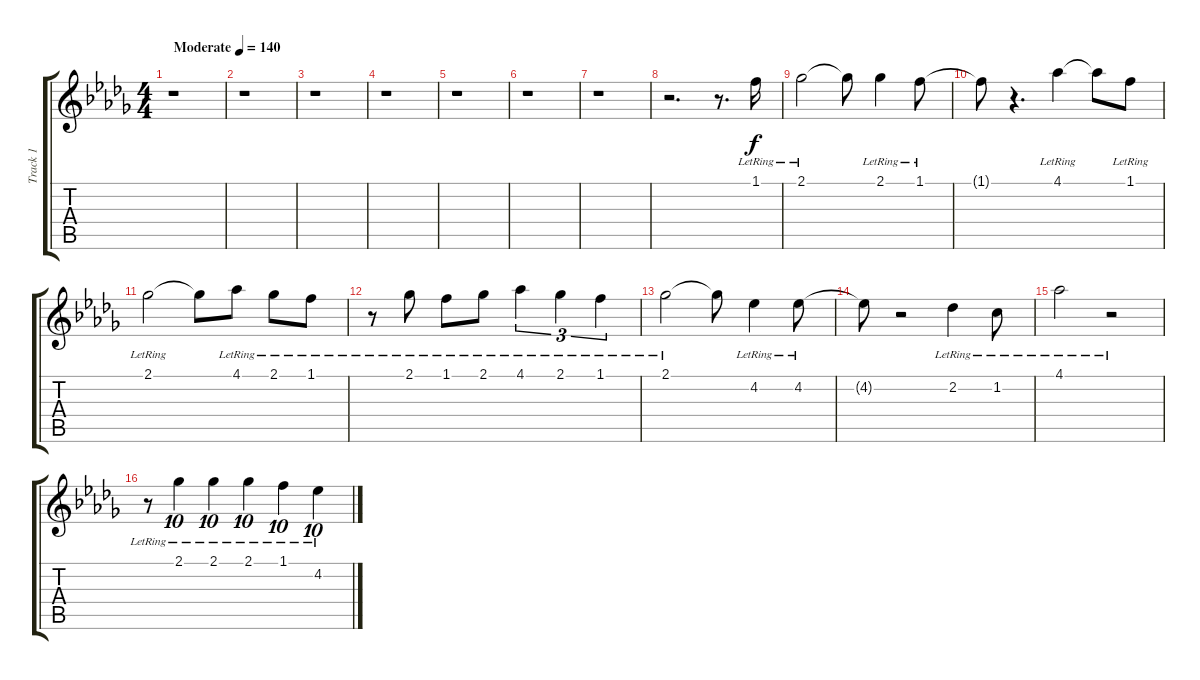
\track ("Track 1" "Track 1") {instrument electricbassfinger}
\staff {score tabs}
\tuning (E4 B3 G3 D3 A2 E2) {hide}
\ts (4 4)
\tempo (140 "Moderate")
\clef g2
\ks db
r.1{dy f instrument electricbassfinger} |
r.1 |
r.1 |
r.1 |
r.1 |
r.1 |
r.1 |
r.2{d} r.8{d} 1.1{lr}.16 |
2.1{lr}.2 2.1{t}.8 2.1{lr}.4 1.1{lr}.8 |
1.1{t}.8 r.4{d} 4.1{lr}.4 4.1{t}.8 1.1{lr}.8 |
2.1{lr}.2 2.1{t}.8 4.1{lr}.8 2.1{lr}.8 1.1{lr}.8 |
r.8 2.1{lr}.8 1.1{lr}.8 2.1{lr}.8 4.1{lr}.4{tu (3 2)} 2.1{lr}.4{tu (3 2)} 1.1{lr}.4{tu (3 2)} |
2.1{lr}.2 2.1{t}.8 4.2{lr}.4 4.2{lr}.8 |
4.2{t}.8 r.2 2.2{lr}.4 1.2{lr}.8 |
4.1{lr}.2 r.2 |
r.8 2.1{lr}.4{tu (10 8)} 2.1{lr}.4{tu (10 8)} 2.1{lr}.4{tu (10 8)} 1.1{lr}.4{tu (10 8)} 4.2{lr}.4{tu (10 8)}
